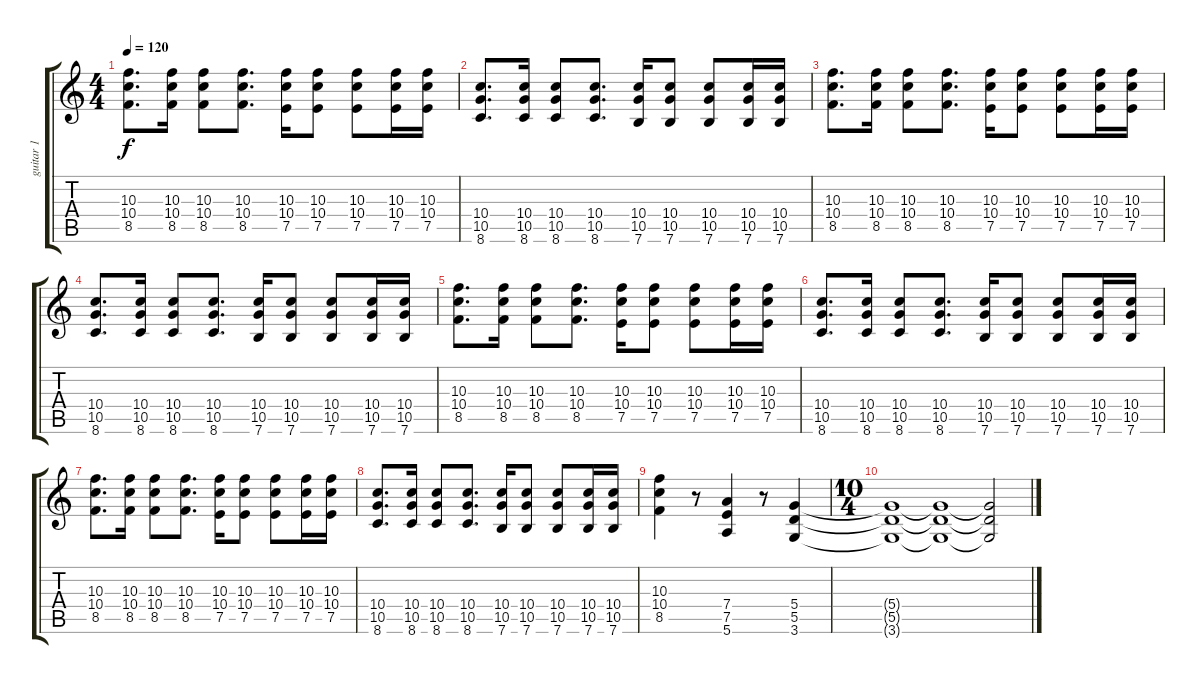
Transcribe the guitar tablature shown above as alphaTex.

\track ("guitar 1" "guitar 1") {instrument electricguitarclean}
\staff {score tabs}
\tuning (E4 B3 G3 D3 A2 E2) {hide}
\ts (4 4)
\tempo 120
\clef g2
\ks c
(10.3 10.4 8.5).8{d dy f} (10.3 10.4 8.5).16 (10.3 10.4 8.5).8 (10.3 10.4 8.5).8{d} (10.3 10.4 7.5).16 (10.3 10.4 7.5).8 (10.3 10.4 7.5).8 (10.3 10.4 7.5).16 (10.3 10.4 7.5).16 |
(10.4 10.5 8.6).8{d} (10.4 10.5 8.6).16 (10.4 10.5 8.6).8 (10.4 10.5 8.6).8{d} (10.4 10.5 7.6).16 (10.4 10.5 7.6).8 (10.4 10.5 7.6).8 (10.4 10.5 7.6).16 (10.4 10.5 7.6).16 |
(10.3 10.4 8.5).8{d} (10.3 10.4 8.5).16 (10.3 10.4 8.5).8 (10.3 10.4 8.5).8{d} (10.3 10.4 7.5).16 (10.3 10.4 7.5).8 (10.3 10.4 7.5).8 (10.3 10.4 7.5).16 (10.3 10.4 7.5).16 |
(10.4 10.5 8.6).8{d} (10.4 10.5 8.6).16 (10.4 10.5 8.6).8 (10.4 10.5 8.6).8{d} (10.4 10.5 7.6).16 (10.4 10.5 7.6).8 (10.4 10.5 7.6).8 (10.4 10.5 7.6).16 (10.4 10.5 7.6).16 |
(10.3 10.4 8.5).8{d} (10.3 10.4 8.5).16 (10.3 10.4 8.5).8 (10.3 10.4 8.5).8{d} (10.3 10.4 7.5).16 (10.3 10.4 7.5).8 (10.3 10.4 7.5).8 (10.3 10.4 7.5).16 (10.3 10.4 7.5).16 |
(10.4 10.5 8.6).8{d} (10.4 10.5 8.6).16 (10.4 10.5 8.6).8 (10.4 10.5 8.6).8{d} (10.4 10.5 7.6).16 (10.4 10.5 7.6).8 (10.4 10.5 7.6).8 (10.4 10.5 7.6).16 (10.4 10.5 7.6).16 |
(10.3 10.4 8.5).8{d} (10.3 10.4 8.5).16 (10.3 10.4 8.5).8 (10.3 10.4 8.5).8{d} (10.3 10.4 7.5).16 (10.3 10.4 7.5).8 (10.3 10.4 7.5).8 (10.3 10.4 7.5).16 (10.3 10.4 7.5).16 |
(10.4 10.5 8.6).8{d} (10.4 10.5 8.6).16 (10.4 10.5 8.6).8 (10.4 10.5 8.6).8{d} (10.4 10.5 7.6).16 (10.4 10.5 7.6).8 (10.4 10.5 7.6).8 (10.4 10.5 7.6).16 (10.4 10.5 7.6).16 |
(10.3 10.4 8.5).4 r.8 (7.4 7.5 5.6).4 r.8 (5.4 5.5 3.6).4 |
\ts (10 4)
(5.4{t} 5.5{t} 3.6{t}).1 (5.4{t} 5.5{t} 3.6{t}).1 (5.4{t} 5.5{t} 3.6{t}).2
